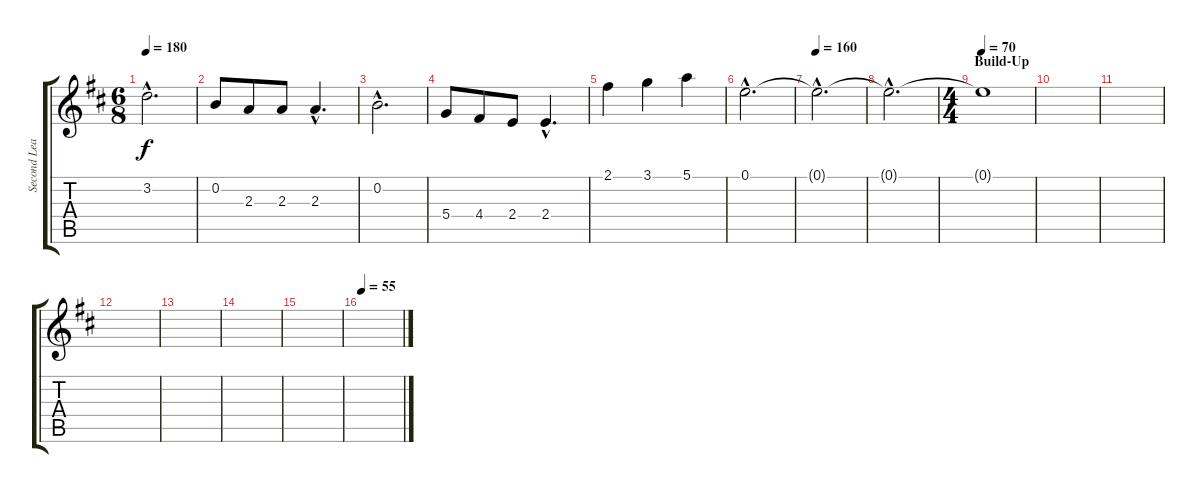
\track ("Second Lead Guitar" "Second Lea") {instrument distortionguitar}
\staff {score tabs}
\tuning (E4 B3 G3 D3 A2 E2) {hide}
\ts (6 8)
\tempo 180
\clef g2
\ks d
3.2{hac}.2{d dy f} |
0.2.8 2.3.8 2.3.8 2.3{hac}.4{d} |
0.2{hac}.2{d} |
5.4.8 4.4.8 2.4.8 2.4{hac}.4{d} |
2.1.4 3.1.4 5.1.4 |
0.1{hac}.2{d} |
\tempo 160
0.1{hac t}.2{d} |
0.1{hac t}.2{d volume 0} |
\ts (4 4)
\section ("" "Build-Up")
\tempo 70
0.1{t}.1 |
|
|
|
|
|
|
\tempo 55
